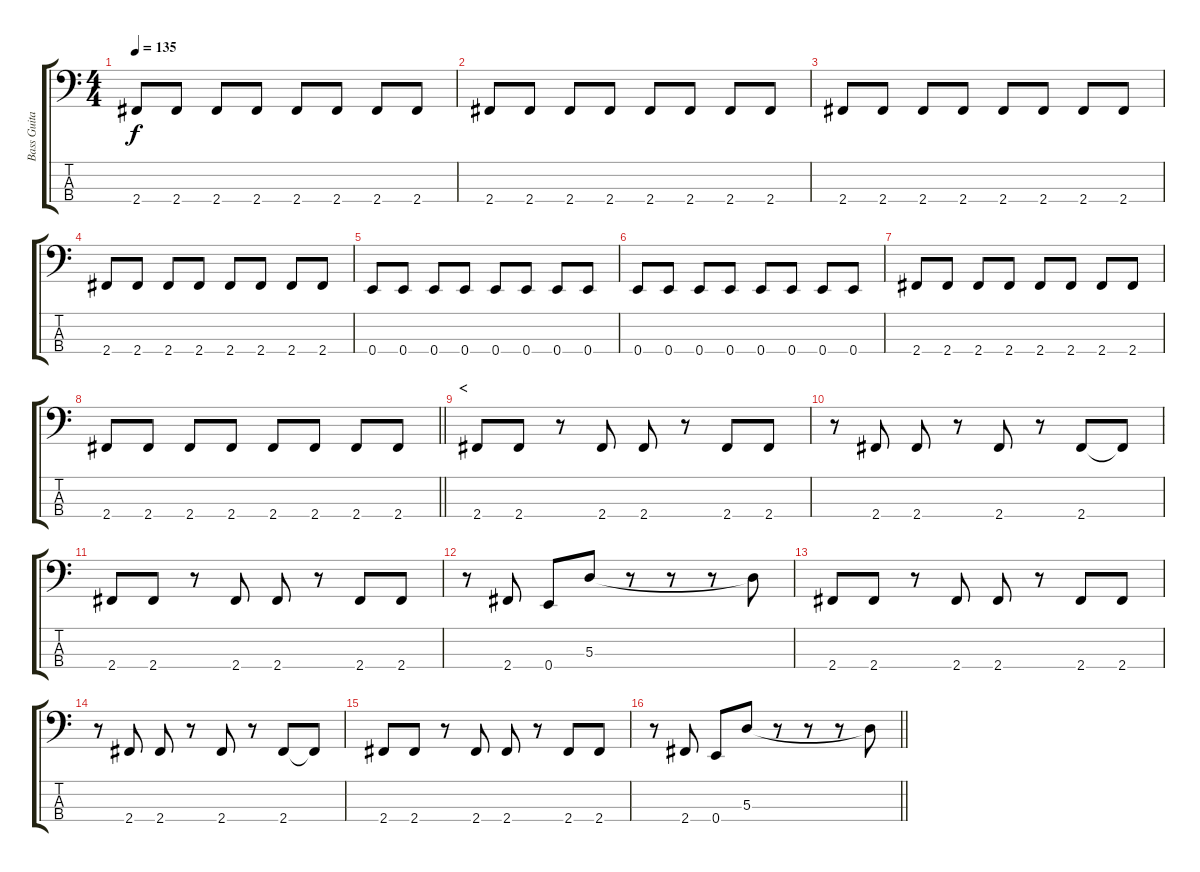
\track ("Bass Guitar" "Bass Guita") {instrument electricbassfinger}
\staff {score tabs}
\tuning (G2 D2 A1 E1) {hide}
\ts (4 4)
\tempo 135
\clef f4
\ks c
2.4.8{dy f} 2.4.8 2.4.8 2.4.8 2.4.8 2.4.8 2.4.8 2.4.8 |
2.4.8 2.4.8 2.4.8 2.4.8 2.4.8 2.4.8 2.4.8 2.4.8 |
2.4.8 2.4.8 2.4.8 2.4.8 2.4.8 2.4.8 2.4.8 2.4.8 |
2.4.8 2.4.8 2.4.8 2.4.8 2.4.8 2.4.8 2.4.8 2.4.8 |
0.4.8 0.4.8 0.4.8 0.4.8 0.4.8 0.4.8 0.4.8 0.4.8 |
0.4.8 0.4.8 0.4.8 0.4.8 0.4.8 0.4.8 0.4.8 0.4.8 |
2.4.8 2.4.8 2.4.8 2.4.8 2.4.8 2.4.8 2.4.8 2.4.8 |
\barLineRight lightlight
2.4.8 2.4.8 2.4.8 2.4.8 2.4.8 2.4.8 2.4.8 2.4.8 |
\section ("" "<")
2.4.8 2.4.8 r.8 2.4.8 2.4.8 r.8 2.4.8 2.4.8 |
r.8 2.4.8 2.4.8 r.8 2.4.8 r.8 2.4.8 2.4{t}.8 |
2.4.8 2.4.8 r.8 2.4.8 2.4.8 r.8 2.4.8 2.4.8 |
r.8 2.4.8 0.4.8 5.3.8 r.8 r.8 r.8 5.3{t}.8 |
2.4.8 2.4.8 r.8 2.4.8 2.4.8 r.8 2.4.8 2.4.8 |
r.8 2.4.8 2.4.8 r.8 2.4.8 r.8 2.4.8 2.4{t}.8 |
2.4.8 2.4.8 r.8 2.4.8 2.4.8 r.8 2.4.8 2.4.8 |
\barLineRight lightlight
r.8 2.4.8 0.4.8 5.3.8 r.8 r.8 r.8 5.3{t}.8
